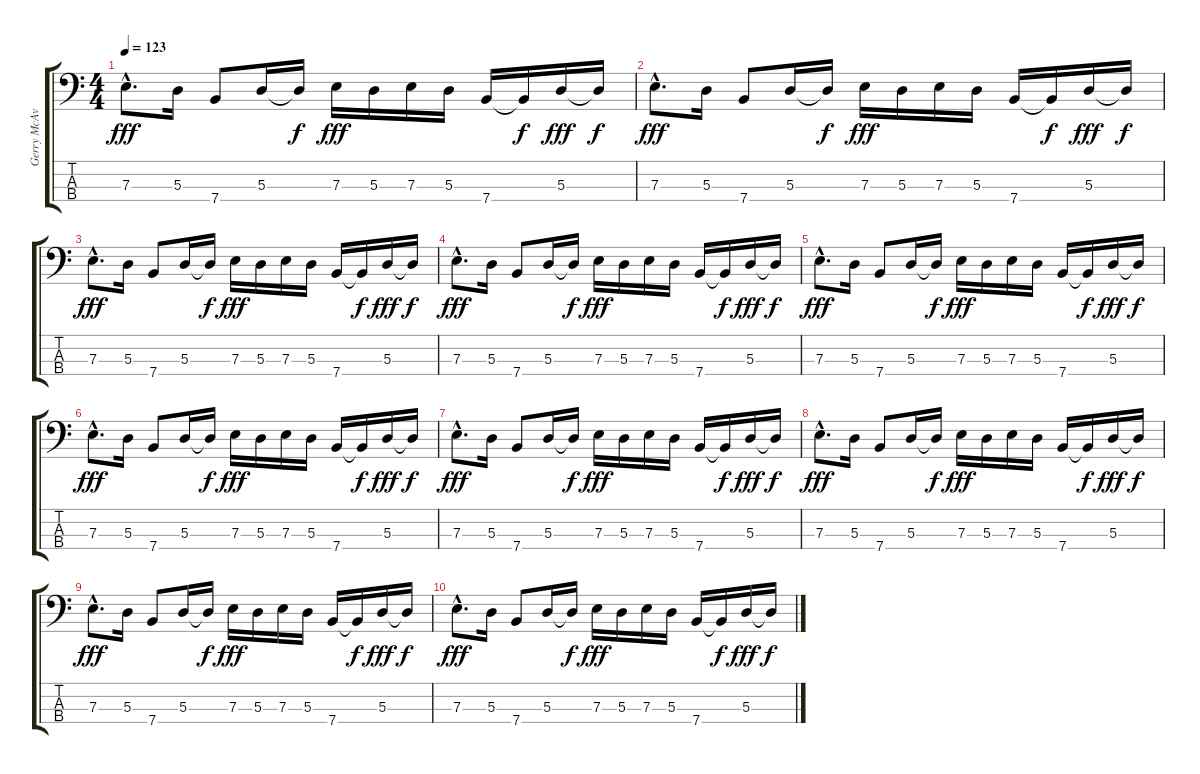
\track ("Gerry McAvoy" "Gerry McAv") {instrument electricbasspick}
\staff {score tabs}
\tuning (G2 D2 A1 E1) {hide}
\ts (4 4)
\tempo 123
\clef f4
\ks c
7.3{hac}.8{d dy fff} 5.3.16 7.4.8 5.3.16 5.3{t}.16{dy f} 7.3.16{dy fff} 5.3.16 7.3.16 5.3.16 7.4.16 7.4{t}.16{dy f} 5.3.16{dy fff} 5.3{t}.16{dy f} |
7.3{hac}.8{d dy fff} 5.3.16 7.4.8 5.3.16 5.3{t}.16{dy f} 7.3.16{dy fff} 5.3.16 7.3.16 5.3.16 7.4.16 7.4{t}.16{dy f} 5.3.16{dy fff} 5.3{t}.16{dy f} |
7.3{hac}.8{d dy fff} 5.3.16 7.4.8 5.3.16 5.3{t}.16{dy f} 7.3.16{dy fff} 5.3.16 7.3.16 5.3.16 7.4.16 7.4{t}.16{dy f} 5.3.16{dy fff} 5.3{t}.16{dy f} |
7.3{hac}.8{d dy fff} 5.3.16 7.4.8 5.3.16 5.3{t}.16{dy f} 7.3.16{dy fff} 5.3.16 7.3.16 5.3.16 7.4.16 7.4{t}.16{dy f} 5.3.16{dy fff} 5.3{t}.16{dy f} |
7.3{hac}.8{d dy fff} 5.3.16 7.4.8 5.3.16 5.3{t}.16{dy f} 7.3.16{dy fff} 5.3.16 7.3.16 5.3.16 7.4.16 7.4{t}.16{dy f} 5.3.16{dy fff} 5.3{t}.16{dy f} |
7.3{hac}.8{d dy fff} 5.3.16 7.4.8 5.3.16 5.3{t}.16{dy f} 7.3.16{dy fff} 5.3.16 7.3.16 5.3.16 7.4.16 7.4{t}.16{dy f} 5.3.16{dy fff} 5.3{t}.16{dy f} |
7.3{hac}.8{d dy fff} 5.3.16 7.4.8 5.3.16 5.3{t}.16{dy f} 7.3.16{dy fff} 5.3.16 7.3.16 5.3.16 7.4.16 7.4{t}.16{dy f} 5.3.16{dy fff} 5.3{t}.16{dy f} |
7.3{hac}.8{d dy fff} 5.3.16 7.4.8 5.3.16 5.3{t}.16{dy f} 7.3.16{dy fff} 5.3.16 7.3.16 5.3.16 7.4.16 7.4{t}.16{dy f} 5.3.16{dy fff} 5.3{t}.16{dy f} |
7.3{hac}.8{d dy fff} 5.3.16 7.4.8 5.3.16 5.3{t}.16{dy f} 7.3.16{dy fff} 5.3.16 7.3.16 5.3.16 7.4.16 7.4{t}.16{dy f} 5.3.16{dy fff} 5.3{t}.16{dy f} |
7.3{hac}.8{d dy fff} 5.3.16 7.4.8 5.3.16 5.3{t}.16{dy f} 7.3.16{dy fff} 5.3.16 7.3.16 5.3.16 7.4.16 7.4{t}.16{dy f} 5.3.16{dy fff} 5.3{t}.16{dy f}
